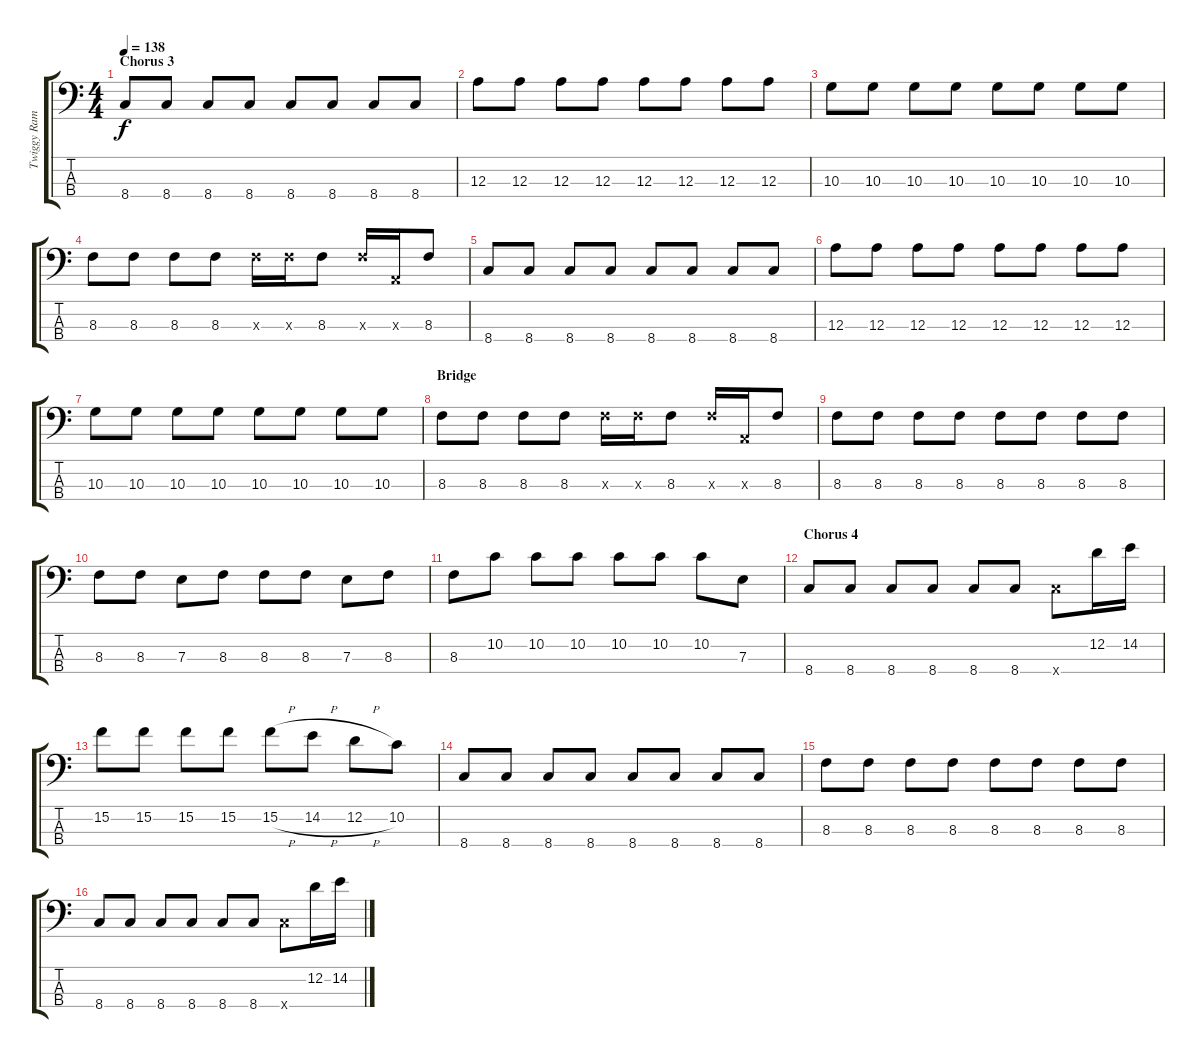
\track ("Twiggy Ramirez [Bass]" "Twiggy Ram") {instrument electricbasspick}
\staff {score tabs}
\tuning (G2 D2 A1 E1) {hide}
\ts (4 4)
\section ("" "Chorus 3")
\tempo 138
\clef f4
\ks c
8.4.8{dy f} 8.4.8 8.4.8 8.4.8 8.4.8 8.4.8 8.4.8 8.4.8 |
12.3.8 12.3.8 12.3.8 12.3.8 12.3.8 12.3.8 12.3.8 12.3.8 |
10.3.8 10.3.8 10.3.8 10.3.8 10.3.8 10.3.8 10.3.8 10.3.8 |
8.3.8 8.3.8 8.3.8 8.3.8 8.3{x}.16 8.3{x}.16 8.3.8 8.3{x}.16 0.3{x}.16 8.3.8 |
8.4.8 8.4.8 8.4.8 8.4.8 8.4.8 8.4.8 8.4.8 8.4.8 |
12.3.8 12.3.8 12.3.8 12.3.8 12.3.8 12.3.8 12.3.8 12.3.8 |
10.3.8 10.3.8 10.3.8 10.3.8 10.3.8 10.3.8 10.3.8 10.3.8 |
\section ("" "Bridge")
8.3.8 8.3.8 8.3.8 8.3.8 8.3{x}.16 8.3{x}.16 8.3.8 8.3{x}.16 0.3{x}.16 8.3.8 |
8.3.8 8.3.8 8.3.8 8.3.8 8.3.8 8.3.8 8.3.8 8.3.8 |
8.3.8 8.3.8 7.3.8 8.3.8 8.3.8 8.3.8 7.3.8 8.3.8 |
8.3.8 10.2.8 10.2.8 10.2.8 10.2.8 10.2.8 10.2.8 7.3.8 |
\section ("" "Chorus 4")
8.4.8 8.4.8 8.4.8 8.4.8 8.4.8 8.4.8 8.4{x}.8 12.2.16 14.2.16 |
15.2.8 15.2.8 15.2.8 15.2.8 15.2{h}.8 14.2{h}.8 12.2{h}.8 10.2.8 |
8.4.8 8.4.8 8.4.8 8.4.8 8.4.8 8.4.8 8.4.8 8.4.8 |
8.3.8 8.3.8 8.3.8 8.3.8 8.3.8 8.3.8 8.3.8 8.3.8 |
8.4.8 8.4.8 8.4.8 8.4.8 8.4.8 8.4.8 8.4{x}.8 12.2.16 14.2.16
